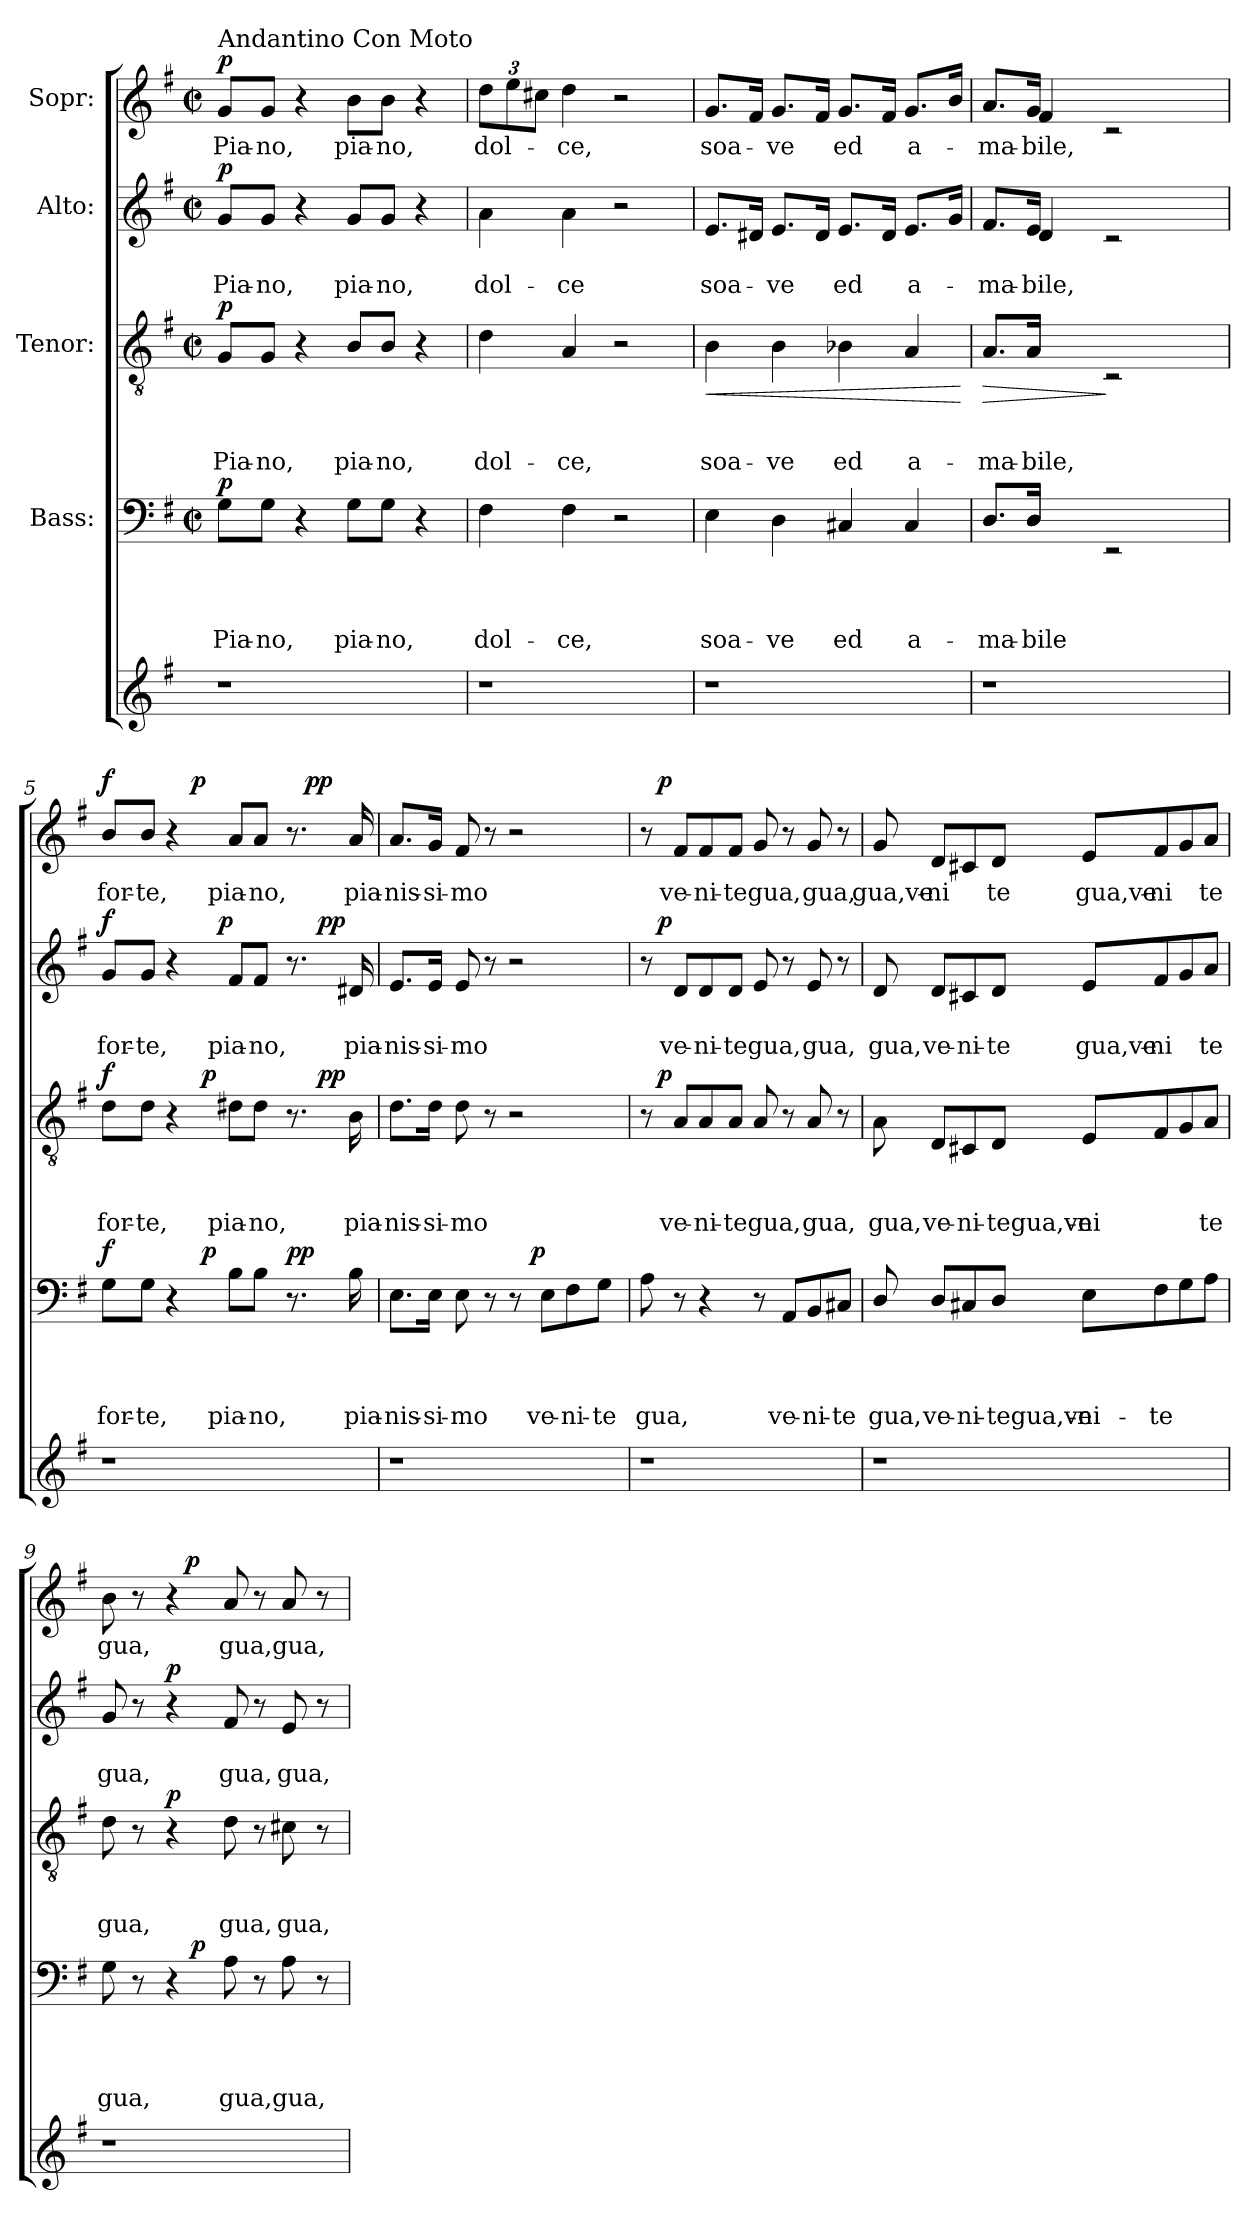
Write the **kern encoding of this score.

**kern	**kern	**text	**text	**text	**text	**dynam	**kern	**text	**text	**text	**dynam	**kern	**text	**text	**dynam	**kern	**text	**dynam
*part5	*part4	*part4	*part4	*part4	*part4	*part4	*part3	*part3	*part3	*part3	*part3	*part2	*part2	*part2	*part2	*part1	*part1	*part1
*staff5	*staff4	*staff4	*staff4	*staff4	*staff4	*staff4	*staff3	*staff3	*staff3	*staff3	*staff3	*staff2	*staff2	*staff2	*staff2	*staff1	*staff1	*staff1
*	*I"Bass:	*	*	*	*	*	*I"Tenor:	*	*	*	*	*I"Alto:	*	*	*	*I"Sopr:	*	*
*clefG2	*clefF4	*	*	*	*	*	*clefGv2	*	*	*	*	*clefG2	*	*	*	*clefG2	*	*
*k[f#]	*k[f#]	*	*	*	*	*	*k[f#]	*	*	*	*	*k[f#]	*	*	*	*k[f#]	*	*
*G:	*G:	*	*	*	*	*	*G:	*	*	*	*	*G:	*	*	*	*G:	*	*
*	*M2/2	*	*	*	*	*	*M2/2	*	*	*	*	*M2/2	*	*	*	*M2/2	*	*
*	*met(c|)	*	*	*	*	*	*met(c|)	*	*	*	*	*met(c|)	*	*	*	*met(c|)	*	*
=1	=1	=1	=1	=1	=1	=1	=1	=1	=1	=1	=1	=1	=1	=1	=1	=1	=1	=1
!	!	!	!	!	!	!	!	!	!	!	!	!	!	!	!	!LO:TX:a:t=Andantino Con Moto	!	!
!	!	!	!	!	!LO:LY:b	!LO:DY:a	!	!	!	!LO:LY:b	!LO:DY:a	!	!	!LO:LY:b	!LO:DY:a	!	!LO:LY:b	!LO:DY:a
1r	8G\L	.	.	.	Pia-	p	8G/L	.	.	Pia-	p	8g/L	.	Pia-	p	8g/L	Pia-	p
!	!	!	!	!	!LO:LY:b	!	!	!	!	!LO:LY:b	!	!	!	!LO:LY:b	!	!	!LO:LY:b	!
.	8G\J	.	.	.	-no,	.	8G/J	.	.	-no,	.	8g/J	.	-no,	.	8g/J	-no,	.
.	4r	.	.	.	.	.	4r	.	.	.	.	4r	.	.	.	4r	.	.
!	!	!	!	!	!LO:LY:b	!	!	!	!	!LO:LY:b	!	!	!	!LO:LY:b	!	!	!LO:LY:b	!
.	8G\L	.	.	.	pia-	.	8B/L	.	.	pia-	.	8g/L	.	pia-	.	8b\L	pia-	.
!	!	!	!	!	!LO:LY:b	!	!	!	!	!LO:LY:b	!	!	!	!LO:LY:b	!	!	!LO:LY:b	!
.	8G\J	.	.	.	-no,	.	8B/J	.	.	-no,	.	8g/J	.	-no,	.	8b\J	-no,	.
.	4r	.	.	.	.	.	4r	.	.	.	.	4r	.	.	.	4r	.	.
=2	=2	=2	=2	=2	=2	=2	=2	=2	=2	=2	=2	=2	=2	=2	=2	=2	=2	=2
!	!	!	!	!	!LO:LY:b	!	!	!	!	!LO:LY:b	!	!	!	!LO:LY:b	!	!	!	!
*	*	*	*	*	*	*	*	*	*	*	*	*	*	*	*	*Xbrackettup	*	*
!	!	!	!	!	!	!	!	!	!	!	!	!	!	!	!	!	!LO:LY:b	!
1r	4F#\	.	.	.	dol-	.	4d\	.	.	dol-	.	4a\	.	dol-	.	12dd\L	dol-	.
.	.	.	.	.	.	.	.	.	.	.	.	.	.	.	.	12ee\	.	.
.	.	.	.	.	.	.	.	.	.	.	.	.	.	.	.	12cc#X\J	.	.
!	!	!	!	!	!LO:LY:b	!	!	!	!	!LO:LY:b	!	!	!	!LO:LY:b	!	!	!LO:LY:b	!
.	4F#\	.	.	.	-ce,	.	4A/	.	.	-ce,	.	4a\	.	-ce	.	4dd\	-ce,	.
.	2r	.	.	.	.	.	2r	.	.	.	.	2r	.	.	.	2r	.	.
=3	=3	=3	=3	=3	=3	=3	=3	=3	=3	=3	=3	=3	=3	=3	=3	=3	=3	=3
!	!	!	!	!	!LO:LY:b	!	!	!	!	!LO:LY:b	!LO:HP:b	!	!	!LO:LY:b	!	!	!LO:LY:b	!
1r	4E\	.	.	.	soa-	.	4B\	.	.	soa-	<	8.e/L	.	soa-	.	8.g/L	soa-	.
.	.	.	.	.	.	.	.	.	.	.	.	16d#X/Jk	.	.	.	16f#/Jk	.	.
!	!	!	!	!	!LO:LY:b	!	!	!	!	!LO:LY:b	!	!	!	!LO:LY:b	!	!	!LO:LY:b	!
.	4D\	.	.	.	-ve	.	4B\	.	.	-ve	.	8.e/L	.	-ve	.	8.g/L	-ve	.
.	.	.	.	.	.	.	.	.	.	.	.	16d#/Jk	.	.	.	16f#/Jk	.	.
!	!	!	!	!	!LO:LY:b	!	!	!	!	!LO:LY:b	!	!	!	!LO:LY:b	!	!	!LO:LY:b	!
.	4C#X/	.	.	.	ed	.	4B-X\	.	.	ed	.	8.e/L	.	ed	.	8.g/L	ed	.
.	.	.	.	.	.	.	.	.	.	.	.	16d#/Jk	.	.	.	16f#/Jk	.	.
!	!	!	!	!	!LO:LY:b:rj	!	!	!	!	!LO:LY:b:rj	!	!	!	!LO:LY:b:rj	!	!	!LO:LY:b	!
.	4C#/	.	.	.	a-	.	4A/	.	.	a-	.	8.e/L	.	a-	.	8.g/L	a-	.
.	.	.	.	.	.	.	.	.	.	.	.	16g/Jk	.	.	.	16b/Jk	.	.
.	.	.	.	.	.	.	.	.	.	.	[	.	.	.	.	.	.	.
=4	=4	=4	=4	=4	=4	=4	=4	=4	=4	=4	=4	=4	=4	=4	=4	=4	=4	=4
!	!	!	!	!	!LO:LY:b	!	!	!	!	!LO:LY:b	!LO:HP:b	!	!	!LO:LY:b	!	!	!LO:LY:b	!
*	*^	*	*	*	*	*	*^	*	*	*	*	*^	*	*	*	*^	*	*
1r	8.D/L	8.ryy	.	.	.	-ma-	.	8.A/L	8.ryy	.	.	-ma-	>	8.f#/L	8.ryy	.	-ma-	.	8.a/L	8.ryy	-ma-	.
!	!	!	!	!	!	!LO:LY:b	!	!	!	!	!	!LO:LY:b	!	!	!	!	!LO:LY:b	!	!	!	!LO:LY:b	!
.	16D/Jk	4D/	.	.	.	-bile	.	16A/Jk	4A/	.	.	-bile,	.	16e/Jk	4d/	.	-bile,	.	16g/Jk	4f#/	-bile,	.
.	16ryy	.	.	.	.	.	.	16ryy	.	.	.	.	.	16ryy	.	.	.	.	16ryy	.	.	.
.	2ryy	.	.	.	.	.	.	2ryy	.	.	.	.	.	2ryy	.	.	.	.	2ryy	.	.	.
.	.	2rEE	.	.	.	.	.	.	2rC	.	.	.	]	.	2rc	.	.	.	.	2rc	.	.
.	8.ryy	.	.	.	.	.	.	8.ryy	.	.	.	.	.	8.ryy	.	.	.	.	8.ryy	.	.	.
.	.	16ryy	.	.	.	.	.	.	16ryy	.	.	.	.	.	16ryy	.	.	.	.	16ryy	.	.
!!LO:LB:g=z
=5	=5	=5	=5	=5	=5	=5	=5	=5	=5	=5	=5	=5	=5	=5	=5	=5	=5	=5	=5	=5	=5	=5
!	!	!	!	!	!	!LO:LY:b:rj	!LO:DY:a	!	!	!	!	!LO:LY:b:rj	!LO:DY:a	!	!	!	!LO:LY:b:rj	!LO:DY:a	!	!	!LO:LY:b	!LO:DY:a
*	*	*	*	*	*	*	*	*	*^	*	*	*	*	*	*^	*	*	*	*	*^	*	*
1r	8G\L	4ryy	.	.	.	for-	f	8d\L	4ryy	2ryy	.	.	for-	f	8g/L	4...ryy	2ryy	.	for-	f	8b/L	4.ryy	3%2ryy	for-	f
!	!	!	!	!	!	!LO:LY:b	!	!	!	!	!	!	!LO:LY:b	!	!	!	!	!	!LO:LY:b	!	!	!	!	!LO:LY:b	!
.	8G\J	.	.	.	.	-te,	.	8d\J	.	.	.	.	-te,	.	8g/J	.	.	.	-te,	.	8b/J	.	.	-te,	.
.	4r	8ryy	.	.	.	.	.	4r	8ryy	.	.	.	.	.	4r	.	.	.	.	.	4r	.	.	.	.
!	!	!	!	!	!	!	!	!	!	!	!	!	!	!	!	!	!	!	!	!	!	!	!	!	!LO:DY:a
.	.	32ryy	.	.	.	.	.	.	32ryy	.	.	.	.	.	.	.	.	.	.	.	.	2ryy	.	.	p
!	!	!	!	!	!	!	!LO:DY:a	!	!	!	!	!	!	!LO:DY:a	!	!	!	!	!	!	!	!	!	!	!
.	.	2ryy	.	.	.	.	p	.	2ryy	.	.	.	.	p	.	.	.	.	.	.	.	.	.	.	.
!	!	!	!	!	!	!	!	!	!	!	!	!	!	!	!	!	!	!	!	!LO:DY:a	!	!	!	!	!
.	.	.	.	.	.	.	.	.	.	.	.	.	.	.	.	2ryy	.	.	.	p	.	.	.	.	.
!	!	!	!	!	!	!LO:LY:b:rj	!	!	!	!	!	!	!LO:LY:b	!	!	!	!	!	!LO:LY:b	!	!	!	!	!LO:LY:b	!
.	8B\L	.	.	.	.	pia-	.	8d#X\L	.	4ryy	.	.	pia-	.	8f#/L	.	4ryy	.	pia-	.	8a/L	.	.	pia-	.
!	!	!	!	!	!	!LO:LY:b:rj	!	!	!	!	!	!	!LO:LY:b	!	!	!	!	!	!LO:LY:b	!	!	!	!	!LO:LY:b	!
.	8B\J	.	.	.	.	-no,	.	8d#\J	.	.	.	.	-no,	.	8f#/J	.	.	.	-no,	.	8a/J	.	.	-no,	.
.	.	.	.	.	.	.	.	.	.	.	.	.	.	.	.	.	.	.	.	.	.	.	12ryy	.	.
!	!	!	!	!	!	!	!LO:DY:a	!	!	!	!	!	!	!	!	!	!	!	!	!	!	!	!	!	!
.	8.r	.	.	.	.	.	pp	8.r	.	16.ryy	.	.	.	.	8.r	.	16.ryy	.	.	.	8.r	.	24ryy	.	.
.	.	.	.	.	.	.	.	.	.	.	.	.	.	.	.	.	.	.	.	.	.	.	96ryy	.	.
!	!	!	!	!	!	!	!	!	!	!	!	!	!	!	!	!	!	!	!	!	!	!	!	!	!LO:DY:a
.	.	.	.	.	.	.	.	.	.	.	.	.	.	.	.	.	.	.	.	.	.	.	6ryy	.	pp
!	!	!	!	!	!	!	!	!	!	!	!	!	!	!LO:DY:a	!	!	!	!	!	!LO:DY:a	!	!	!	!	!
.	.	.	.	.	.	.	.	.	.	8ryy	.	.	.	pp	.	.	8ryy	.	.	pp	.	.	.	.	.
.	.	.	.	.	.	.	.	.	.	.	.	.	.	.	.	.	.	.	.	.	.	8ryy	.	.	.
.	.	16.ryy	.	.	.	.	.	.	16.ryy	.	.	.	.	.	.	.	.	.	.	.	.	.	.	.	.
!	!	!	!	!	!	!LO:LY:b	!	!	!	!	!	!	!LO:LY:b	!	!	!	!	!	!LO:LY:b	!	!	!	!	!LO:LY:b:rj	!
.	16B\	.	.	.	.	pia-	.	16B\	.	.	.	.	pia-	.	16d#X/	.	.	.	pia-	.	16a/	.	.	pia-	.
.	.	.	.	.	.	.	.	.	.	32ryy	.	.	.	.	.	32ryy	32ryy	.	.	.	.	.	48.ryy	.	.
=6	=6	=6	=6	=6	=6	=6	=6	=6	=6	=6	=6	=6	=6	=6	=6	=6	=6	=6	=6	=6	=6	=6	=6	=6	=6
!	!	!	!	!	!	!LO:LY:b	!	!	!	!	!	!	!LO:LY:b	!	!	!	!	!	!LO:LY:b	!	!	!	!	!LO:LY:b	!
*	*	*	*	*	*	*	*	*v	*v	*v	*	*	*	*	*	*	*	*	*	*	*v	*v	*v	*	*
*	*	*	*	*	*	*	*	*	*	*	*	*	*v	*v	*v	*	*	*	*	*	*
1r	8.E\L	2ryy	.	.	.	-nis-	.	8.d\L	.	.	-nis-	.	8.e/L	.	-nis-	.	8.a/L	-nis-	.
!	!	!	!	!	!	!LO:LY:b	!	!	!	!	!LO:LY:b	!	!	!	!LO:LY:b	!	!	!LO:LY:b	!
.	16E\Jk	.	.	.	.	-si-	.	16d\Jk	.	.	-si-	.	16e/Jk	.	-si-	.	16g/Jk	-si-	.
!	!	!	!	!	!	!LO:LY:b:rj	!	!	!	!	!LO:LY:b	!	!	!	!LO:LY:b:rj	!	!	!LO:LY:b:rj	!
.	8E\	.	.	.	.	-mo	.	8d\	.	.	-mo	.	8e/	.	-mo	.	8f#/	-mo	.
.	8r	.	.	.	.	.	.	8r	.	.	.	.	8r	.	.	.	8r	.	.
.	8r	16.ryy	.	.	.	.	.	2r	.	.	.	.	2r	.	.	.	2r	.	.
!	!	!	!	!	!	!	!LO:DY:a	!	!	!	!	!	!	!	!	!	!	!	!
.	.	4ryy	.	.	.	.	p	.	.	.	.	.	.	.	.	.	.	.	.
!	!	!	!	!	!	!LO:LY:b:rj	!	!	!	!	!	!	!	!	!	!	!	!	!
.	8E\L	.	.	.	.	ve-	.	.	.	.	.	.	.	.	.	.	.	.	.
!	!	!	!	!	!	!LO:LY:b:rj	!	!	!	!	!	!	!	!	!	!	!	!	!
.	8F#\	.	.	.	.	-ni-	.	.	.	.	.	.	.	.	.	.	.	.	.
.	.	8ryy	.	.	.	.	.	.	.	.	.	.	.	.	.	.	.	.	.
!	!	!	!	!	!	!LO:LY:b	!	!	!	!	!	!	!	!	!	!	!	!	!
.	8G\J	.	.	.	.	-te	.	.	.	.	.	.	.	.	.	.	.	.	.
.	.	32ryy	.	.	.	.	.	.	.	.	.	.	.	.	.	.	.	.	.
=7	=7	=7	=7	=7	=7	=7	=7	=7	=7	=7	=7	=7	=7	=7	=7	=7	=7	=7	=7
!	!	!	!	!	!	!LO:LY:b	!	!	!	!	!	!	!	!	!	!	!	!	!
*	*v	*v	*	*	*	*	*	*^	*	*	*	*	*^	*	*	*	*^	*	*
1r	8A\	.	.	.	gua,	.	8r	16ryy	.	.	.	.	8r	16ryy	.	.	.	8r	16ryy	.	.
!	!	!	!	!	!	!	!	!	!	!	!	!LO:DY:a	!	!	!	!	!LO:DY:a	!	!	!	!LO:DY:a
.	.	.	.	.	.	.	.	2...ryy	.	.	.	p	.	2...ryy	.	.	p	.	2...ryy	.	p
!	!	!	!	!	!	!	!	!	!	!	!LO:LY:b	!	!	!	!	!LO:LY:b	!	!	!	!LO:LY:b	!
.	8r	.	.	.	.	.	8A/L	.	.	.	ve-	.	8d/L	.	.	ve-	.	8f#/L	.	ve-	.
!	!	!	!	!	!	!	!	!	!	!	!LO:LY:b	!	!	!	!	!LO:LY:b	!	!	!	!LO:LY:b	!
.	4r	.	.	.	.	.	8A/	.	.	.	-ni-	.	8d/	.	.	-ni-	.	8f#/	.	-ni-	.
!	!	!	!	!	!	!	!	!	!	!	!LO:LY:b	!	!	!	!	!LO:LY:b	!	!	!	!LO:LY:b	!
.	.	.	.	.	.	.	8A/J	.	.	.	-tegua,	.	8d/J	.	.	-tegua,	.	8f#/J	.	-tegua,	.
.	8r	.	.	.	.	.	8A/	.	.	.	.	.	8e/	.	.	.	.	8g/	.	.	.
!	!	!	!	!	!LO:LY:b	!	!	!	!	!	!	!	!	!	!	!	!	!	!	!	!
.	8AA/L	.	.	.	ve-	.	8r	.	.	.	.	.	8r	.	.	.	.	8r	.	.	.
!	!	!	!	!	!LO:LY:b:rj	!	!	!	!	!	!LO:LY:b	!	!	!	!	!LO:LY:b	!	!	!	!LO:LY:b	!
.	8BB/	.	.	.	-ni-	.	8A/	.	.	.	gua,	.	8e/	.	.	gua,	.	8g/	.	gua,	.
!	!	!	!	!	!LO:LY:b	!	!	!	!	!	!	!	!	!	!	!	!	!	!	!	!
.	8C#X/J	.	.	.	-te	.	8r	.	.	.	.	.	8r	.	.	.	.	8r	.	.	.
=8	=8	=8	=8	=8	=8	=8	=8	=8	=8	=8	=8	=8	=8	=8	=8	=8	=8	=8	=8	=8	=8
!	!	!	!	!	!LO:LY:b	!	!	!	!	!	!LO:LY:b	!	!	!	!	!LO:LY:b	!	!	!	!LO:LY:b	!
*	*	*	*	*	*	*	*v	*v	*	*	*	*	*	*	*	*	*	*v	*v	*	*
*	*	*	*	*	*	*	*	*	*	*	*	*v	*v	*	*	*	*	*	*
1r	8D/	.	.	.	gua,	.	8A\	.	.	gua,	.	8d/	.	gua,	.	8g/	gua,ve-	.
!	!	!	!	!	!LO:LY:b	!	!	!	!	!LO:LY:b	!	!	!	!LO:LY:b	!	!	!LO:LY:b	!
.	8D/L	.	.	.	ve-	.	8D/L	.	.	ve-	.	8d/L	.	ve-	.	8d/L	-ni	.
!	!	!	!	!	!LO:LY:b	!	!	!	!	!LO:LY:b	!	!	!	!LO:LY:b:rj	!	!	!	!
.	8C#X/	.	.	.	-ni-	.	8C#X/	.	.	-ni-	.	8c#X/	.	-ni-	.	8c#X/	.	.
!	!	!	!	!	!LO:LY:b	!	!	!	!	!LO:LY:b	!	!	!	!LO:LY:b:rj	!	!	!LO:LY:b:rj	!
.	8D/J	.	.	.	-tegua,ve-	.	8D/J	.	.	-tegua,ve-	.	8d/J	.	-te	.	8d/J	te	.
!	!	!	!	!	!LO:LY:b	!	!	!	!	!LO:LY:b	!	!	!	!LO:LY:b	!	!	!LO:LY:b	!
.	8E\L	.	.	.	-ni-	.	8E/L	.	.	-ni	.	8e/L	.	gua,ve-	.	8e/L	gua,ve-	.
!	!	!	!	!	!LO:LY:b	!	!	!	!	!	!	!	!	!LO:LY:b	!	!	!LO:LY:b	!
.	8F#\	.	.	.	-te	.	8F#/	.	.	.	.	8f#/	.	-ni	.	8f#/	-ni	.
.	8G\	.	.	.	.	.	8G/	.	.	.	.	8g/	.	.	.	8g/	.	.
!	!	!	!	!	!	!	!	!	!	!LO:LY:b	!	!	!	!LO:LY:b	!	!	!LO:LY:b	!
.	8A\J	.	.	.	.	.	8A/J	.	.	te	.	8a/J	.	te	.	8a/J	te	.
!!LO:PB:g=z
=9	=9	=9	=9	=9	=9	=9	=9	=9	=9	=9	=9	=9	=9	=9	=9	=9	=9	=9
!	!	!	!	!	!LO:LY:b	!	!	!	!	!LO:LY:b	!	!	!	!LO:LY:b	!	!	!LO:LY:b	!
*	*^	*	*	*	*	*	*	*	*	*	*	*	*	*	*	*^	*	*
1r	8G\	4ryy	.	.	.	gua,	.	8d\	.	.	gua,	.	8g/	.	gua,	.	8b\	6ryy	gua,	.
.	8r	.	.	.	.	.	.	8r	.	.	.	.	8r	.	.	.	8r	.	.	.
.	.	.	.	.	.	.	.	.	.	.	.	.	.	.	.	.	.	12ryy	.	.
!	!	!	!	!	!	!	!	!	!	!	!	!LO:DY:a	!	!	!	!LO:DY:a	!	!	!	!
.	4r	16ryy	.	.	.	.	.	4r	.	.	.	p	4r	.	.	p	4r	24ryy	.	.
.	.	.	.	.	.	.	.	.	.	.	.	.	.	.	.	.	.	96ryy	.	.
!	!	!	!	!	!	!	!	!	!	!	!	!	!	!	!	!	!	!	!	!LO:DY:a
.	.	.	.	.	.	.	.	.	.	.	.	.	.	.	.	.	.	3%2ryy	.	p
!	!	!	!	!	!	!	!LO:DY:a	!	!	!	!	!	!	!	!	!	!	!	!	!
.	.	2ryy	.	.	.	.	p	.	.	.	.	.	.	.	.	.	.	.	.	.
!	!	!	!	!	!	!LO:LY:b	!	!	!	!	!LO:LY:b	!	!	!	!LO:LY:b	!	!	!	!LO:LY:b	!
.	8A\	.	.	.	.	gua,gua,	.	8d\	.	.	gua,	.	8f#/	.	gua,	.	8a/	.	gua,gua,	.
.	8r	.	.	.	.	.	.	8r	.	.	.	.	8r	.	.	.	8r	.	.	.
!	!	!	!	!	!	!	!	!	!	!	!LO:LY:b	!	!	!	!LO:LY:b	!	!	!	!	!
.	8A\	.	.	.	.	.	.	8c#X\	.	.	gua,	.	8e/	.	gua,	.	8a/	.	.	.
.	.	8.ryy	.	.	.	.	.	.	.	.	.	.	.	.	.	.	.	.	.	.
.	8r	.	.	.	.	.	.	8r	.	.	.	.	8r	.	.	.	8r	.	.	.
.	.	.	.	.	.	.	.	.	.	.	.	.	.	.	.	.	.	48.ryy	.	.
*	*v	*v	*	*	*	*	*	*	*	*	*	*	*	*	*	*	*v	*v	*	*
=	=	=	=	=	=	=	=	=	=	=	=	=	=	=	=	=	=	=
*-	*-	*-	*-	*-	*-	*-	*-	*-	*-	*-	*-	*-	*-	*-	*-	*-	*-	*-
